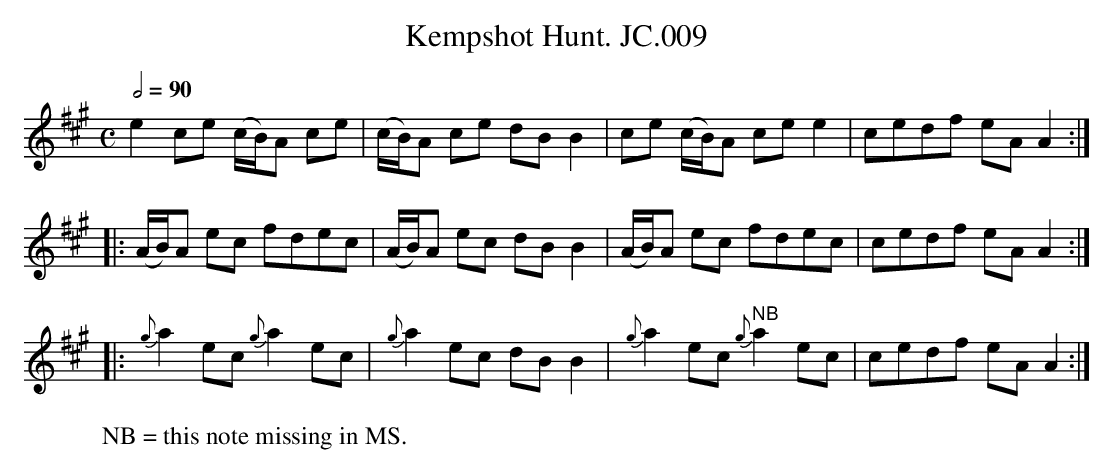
X:1
T:Kempshot Hunt. JC.009
M:C
L:1/8
Q:2/4=90
K:A
e2ce (c/B/)A ce|\\
(c/B/)A ce dB B2|ce (c/B/)A cee2|cedf eAA2:|
|:(A/B/)A ec fdec|(A/B/)A ec dBB2|(A/B/)A ec fdec|cedf eAA2:|
|:{g}a2ec {g}a2ec|{g}a2ec dBB2|{g}a2ec {g}" NB"a2ec|cedf eAA2:|
W:NB = this note missing in MS.
